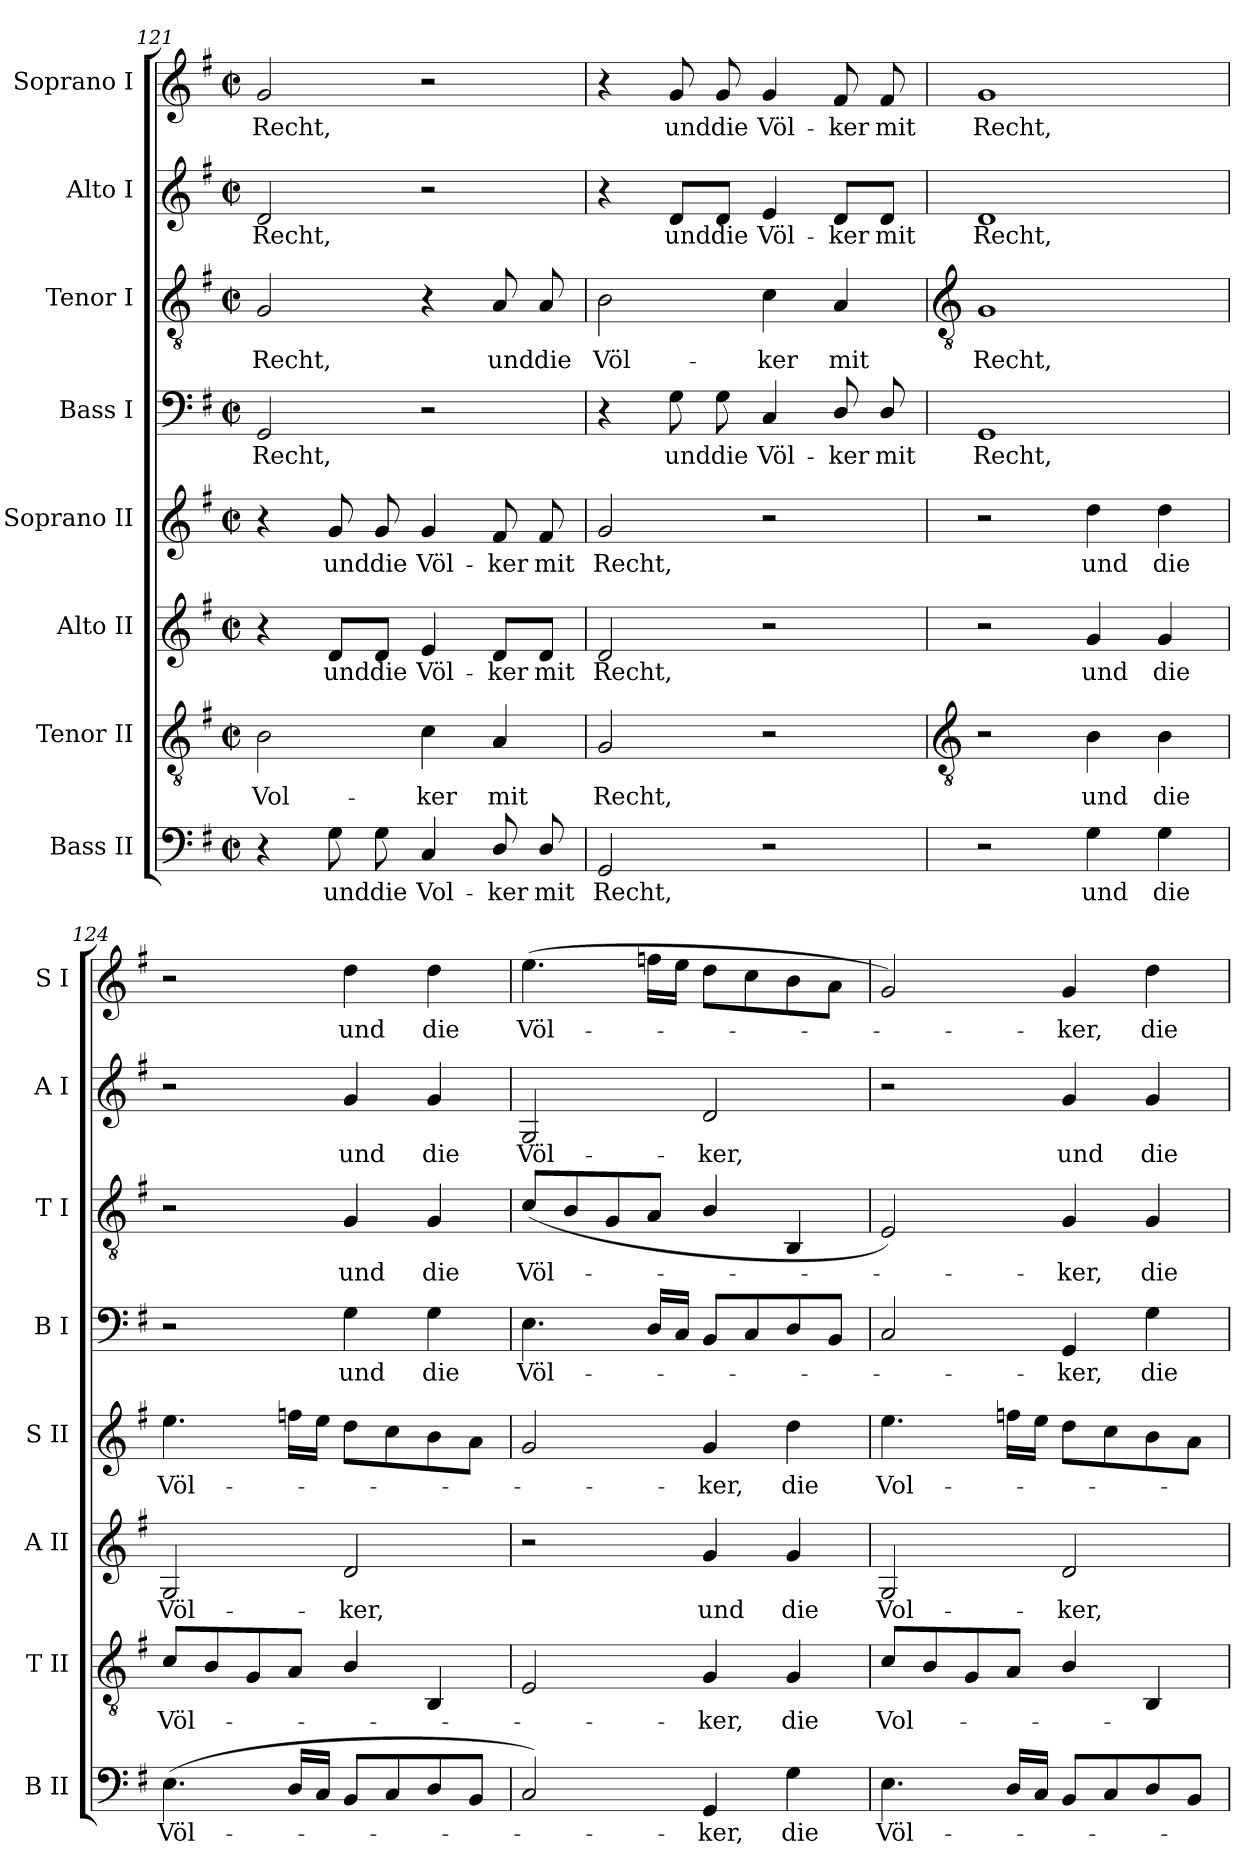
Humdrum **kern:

**kern	**text	**kern	**text	**kern	**text	**kern	**text	**kern	**text	**kern	**text	**kern	**text	**kern	**text
*part8	*part8	*part7	*part7	*part6	*part6	*part5	*part5	*part4	*part4	*part3	*part3	*part2	*part2	*part1	*part1
*staff8	*staff8	*staff7	*staff7	*staff6	*staff6	*staff5	*staff5	*staff4	*staff4	*staff3	*staff3	*staff2	*staff2	*staff1	*staff1
*I"Bass II	*	*I"Tenor II	*	*I"Alto II	*	*I"Soprano II	*	*I"Bass I	*	*I"Tenor I	*	*I"Alto I	*	*I"Soprano I	*
*I'B II	*	*I'T II	*	*I'A II	*	*I'S II	*	*I'B I	*	*I'T I	*	*I'A I	*	*I'S I	*
*clefF4	*	*clefGv2	*	*clefG2	*	*clefG2	*	*clefF4	*	*clefGv2	*	*clefG2	*	*clefG2	*
*k[f#]	*	*k[f#]	*	*k[f#]	*	*k[f#]	*	*k[f#]	*	*k[f#]	*	*k[f#]	*	*k[f#]	*
*G:	*	*G:	*	*G:	*	*G:	*	*G:	*	*G:	*	*G:	*	*G:	*
*M2/2	*	*M2/2	*	*M2/2	*	*M2/2	*	*M2/2	*	*M2/2	*	*M2/2	*	*M2/2	*
*met(c|)	*	*met(c|)	*	*met(c|)	*	*met(c|)	*	*met(c|)	*	*met(c|)	*	*met(c|)	*	*met(c|)	*
=121	=121	=121	=121	=121	=121	=121	=121	=121	=121	=121	=121	=121	=121	=121	=121
!	!	!	!LO:LY:b	!	!	!	!	!	!LO:LY:b	!	!LO:LY:b	!	!LO:LY:b	!	!LO:LY:b
4r	.	2B	Vol-	4r	.	4r	.	2GG	Recht,	2G	Recht,	2d	Recht,	2g	Recht,
!	!LO:LY:b	!	!	!	!LO:LY:b	!	!LO:LY:b	!	!	!	!	!	!	!	!
8G	und	.	.	8d/L	und	8g	und	.	.	.	.	.	.	.	.
!	!LO:LY:b	!	!	!	!LO:LY:b	!	!LO:LY:b	!	!	!	!	!	!	!	!
8G	die	.	.	8d/J	die	8g	die	.	.	.	.	.	.	.	.
!	!LO:LY:b	!	!LO:LY:b	!	!LO:LY:b	!	!LO:LY:b	!	!	!	!	!	!	!	!
4C	Vol-	4c	-ker	4e	Völ-	4g	Völ-	2r	.	4r	.	2r	.	2r	.
!	!LO:LY:b	!	!LO:LY:b	!	!LO:LY:b	!	!LO:LY:b	!	!	!	!LO:LY:b	!	!	!	!
8D/	-ker	4A	mit	8d/L	-ker	8f#	-ker	.	.	8A	und	.	.	.	.
!	!LO:LY:b	!	!	!	!LO:LY:b	!	!LO:LY:b	!	!	!	!LO:LY:b	!	!	!	!
8D/	mit	.	.	8d/J	mit	8f#	mit	.	.	8A	die	.	.	.	.
=122	=122	=122	=122	=122	=122	=122	=122	=122	=122	=122	=122	=122	=122	=122	=122
!	!LO:LY:b	!	!LO:LY:b	!	!LO:LY:b	!	!LO:LY:b	!	!	!	!LO:LY:b	!	!	!	!
2GG	Recht,	2G	Recht,	2d	Recht,	2g	Recht,	4r	.	2B	Völ-	4r	.	4r	.
!	!	!	!	!	!	!	!	!	!LO:LY:b	!	!	!	!LO:LY:b	!	!LO:LY:b
.	.	.	.	.	.	.	.	8G	und	.	.	8d/L	und	8g	und
!	!	!	!	!	!	!	!	!	!LO:LY:b	!	!	!	!LO:LY:b	!	!LO:LY:b
.	.	.	.	.	.	.	.	8G	die	.	.	8d/J	die	8g	die
!	!	!	!	!	!	!	!	!	!LO:LY:b	!	!LO:LY:b	!	!LO:LY:b	!	!LO:LY:b
2r	.	2r	.	2r	.	2r	.	4C	Völ-	4c	-ker	4e	Völ-	4g	Völ-
!	!	!	!	!	!	!	!	!	!LO:LY:b	!	!LO:LY:b	!	!LO:LY:b	!	!LO:LY:b
.	.	.	.	.	.	.	.	8D/	-ker	4A	mit	8d/L	-ker	8f#	-ker
!	!	!	!	!	!	!	!	!	!LO:LY:b	!	!	!	!LO:LY:b	!	!LO:LY:b
.	.	.	.	.	.	.	.	8D/	mit	.	.	8d/J	mit	8f#	mit
!!LO:LB:g=z
=123	=123	=123	=123	=123	=123	=123	=123	=123	=123	=123	=123	=123	=123	=123	=123
*	*	*clefGv2	*	*	*	*	*	*	*	*clefGv2	*	*	*	*	*
!	!	!	!	!	!	!	!	!	!LO:LY:b	!	!LO:LY:b	!	!LO:LY:b	!	!LO:LY:b
2r	.	2r	.	2r	.	2r	.	1GG	Recht,	1G	Recht,	1d	Recht,	1g	Recht,
!	!LO:LY:b	!	!LO:LY:b	!	!LO:LY:b	!	!LO:LY:b	!	!	!	!	!	!	!	!
4G	und	4B	und	4g	und	4dd	und	.	.	.	.	.	.	.	.
!	!LO:LY:b	!	!LO:LY:b	!	!LO:LY:b	!	!LO:LY:b	!	!	!	!	!	!	!	!
4G	die	4B	die	4g	die	4dd	die	.	.	.	.	.	.	.	.
=124	=124	=124	=124	=124	=124	=124	=124	=124	=124	=124	=124	=124	=124	=124	=124
!	!LO:LY:b	!	!LO:LY:b	!	!LO:LY:b	!	!LO:LY:b	!	!	!	!	!	!	!	!
(<4.E	Völ-	8cL	Völ-	2G	Völ-	4.ee	Völ-	2r	.	2r	.	2r	.	2r	.
.	.	8B	.	.	.	.	.	.	.	.	.	.	.	.	.
.	.	8G	.	.	.	.	.	.	.	.	.	.	.	.	.
16DLL	.	8AJ	.	.	.	16ffnLL	.	.	.	.	.	.	.	.	.
16CJJ	.	.	.	.	.	16eeJJ	.	.	.	.	.	.	.	.	.
!	!	!	!	!	!LO:LY:b	!	!	!	!LO:LY:b	!	!LO:LY:b	!	!LO:LY:b	!	!LO:LY:b
8BBL	.	4B/	.	2d	-ker,	8ddL	.	4G	und	4G	und	4g	und	4dd	und
8C	.	.	.	.	.	8cc	.	.	.	.	.	.	.	.	.
!	!	!	!	!	!	!	!	!	!LO:LY:b	!	!LO:LY:b	!	!LO:LY:b	!	!LO:LY:b
8D	.	4BB	.	.	.	8b	.	4G	die	4G	die	4g	die	4dd	die
8BBJ	.	.	.	.	.	8aJ	.	.	.	.	.	.	.	.	.
=125	=125	=125	=125	=125	=125	=125	=125	=125	=125	=125	=125	=125	=125	=125	=125
!	!	!	!	!	!	!	!	!	!LO:LY:b	!	!LO:LY:b	!	!LO:LY:b	!	!LO:LY:b
2C)	.	2E	.	2r	.	2g	.	4.E	Völ-	(<8cL	Völ-	2G	Völ-	(>4.ee	Völ-
.	.	.	.	.	.	.	.	.	.	8B	.	.	.	.	.
.	.	.	.	.	.	.	.	.	.	8G	.	.	.	.	.
.	.	.	.	.	.	.	.	16DLL	.	8AJ	.	.	.	16ffnLL	.
.	.	.	.	.	.	.	.	16CJJ	.	.	.	.	.	16eeJJ	.
!	!LO:LY:b	!	!LO:LY:b	!	!LO:LY:b	!	!LO:LY:b	!	!	!	!	!	!LO:LY:b	!	!
4GG	ker,	4G	ker,	4g	und	4g	ker,	8BBL	.	4B/	.	2d	-ker,	8ddL	.
.	.	.	.	.	.	.	.	8C	.	.	.	.	.	8cc	.
!	!LO:LY:b	!	!LO:LY:b	!	!LO:LY:b	!	!LO:LY:b	!	!	!	!	!	!	!	!
4G	die	4G	die	4g	die	4dd	die	8D	.	4BB	.	.	.	8b	.
.	.	.	.	.	.	.	.	8BBJ	.	.	.	.	.	8aJ	.
=126	=126	=126	=126	=126	=126	=126	=126	=126	=126	=126	=126	=126	=126	=126	=126
!	!LO:LY:b	!	!LO:LY:b	!	!LO:LY:b	!	!LO:LY:b	!	!	!	!	!	!	!	!
4.E	Völ-	8cL	Vol-	2G	Vol-	4.ee	Vol-	2C	.	2E)	.	2r	.	2g)	.
.	.	8B	.	.	.	.	.	.	.	.	.	.	.	.	.
.	.	8G	.	.	.	.	.	.	.	.	.	.	.	.	.
16DLL	.	8AJ	.	.	.	16ffnLL	.	.	.	.	.	.	.	.	.
16CJJ	.	.	.	.	.	16eeJJ	.	.	.	.	.	.	.	.	.
!	!	!	!	!	!LO:LY:b	!	!	!	!LO:LY:b	!	!LO:LY:b	!	!LO:LY:b	!	!LO:LY:b
8BBL	.	4B/	.	2d	-ker,	8ddL	.	4GG	ker,	4G	ker,	4g	und	4g	ker,
8C	.	.	.	.	.	8cc	.	.	.	.	.	.	.	.	.
!	!	!	!	!	!	!	!	!	!LO:LY:b	!	!LO:LY:b	!	!LO:LY:b	!	!LO:LY:b
8D	.	4BB	.	.	.	8b	.	4G	die	4G	die	4g	die	4dd	die
8BBJ	.	.	.	.	.	8aJ	.	.	.	.	.	.	.	.	.
=	=	=	=	=	=	=	=	=	=	=	=	=	=	=	=
*-	*-	*-	*-	*-	*-	*-	*-	*-	*-	*-	*-	*-	*-	*-	*-
